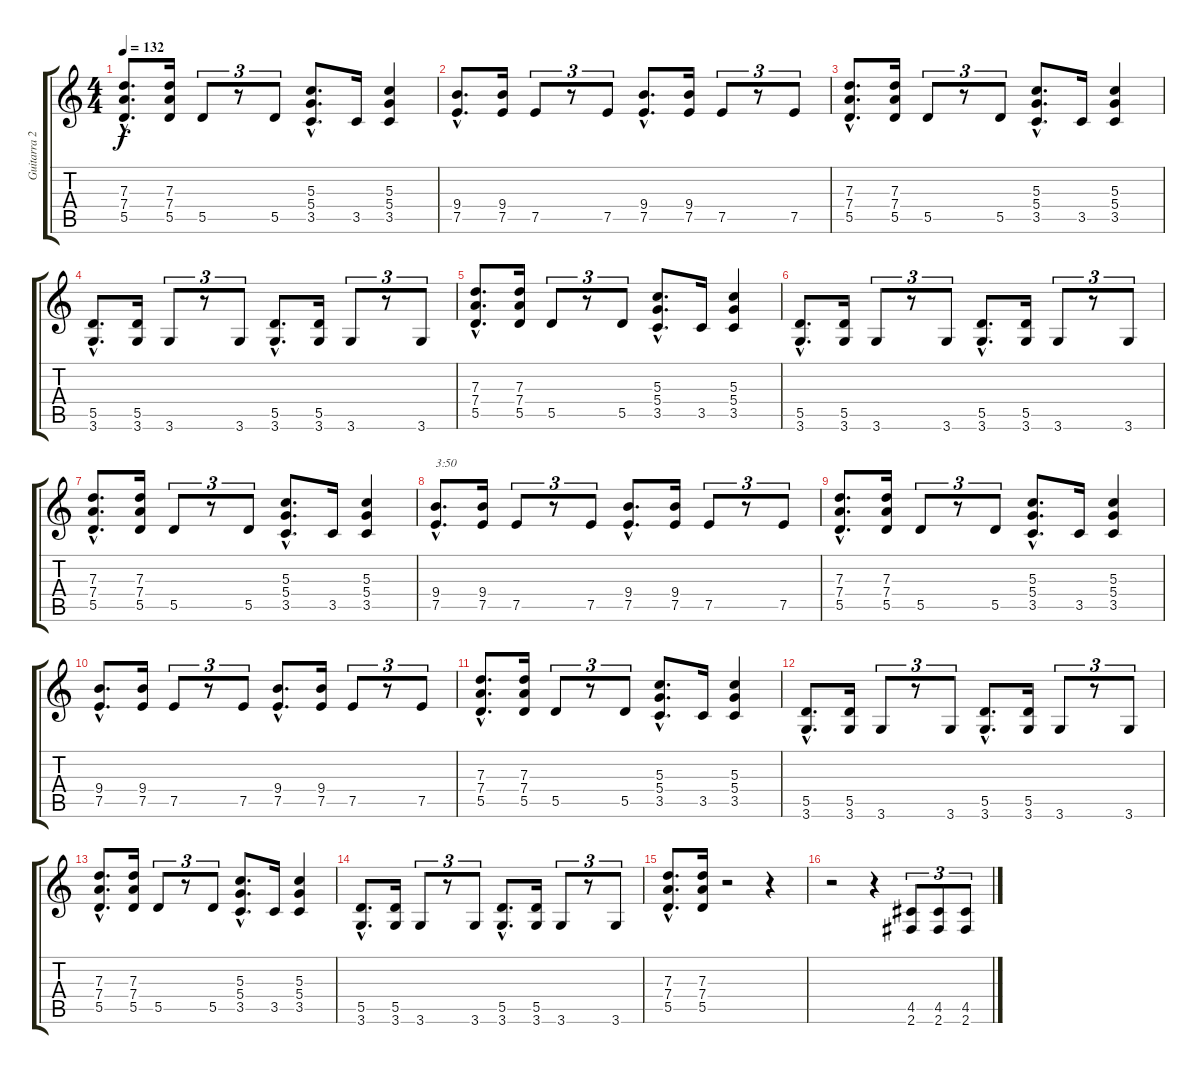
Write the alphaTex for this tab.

\track ("Guitarra 2" "Guitarra 2") {instrument distortionguitar}
\staff {score tabs}
\tuning (E4 B3 G3 D3 A2 E2) {hide}
\ts (4 4)
\tempo 132
\clef g2
\ks c
(7.3{hac} 7.4{hac} 5.5{hac}).8{d dy f} (7.3 7.4 5.5).16 5.5.8{tu (3 2)} r.8{tu (3 2)} 5.5.8{tu (3 2)} (5.3{hac} 5.4{hac} 3.5{hac}).8{d} 3.5.16 (5.3 5.4 3.5).4 |
(9.4{hac} 7.5{hac}).8{d} (9.4 7.5).16 7.5.8{tu (3 2)} r.8{tu (3 2)} 7.5.8{tu (3 2)} (9.4{hac} 7.5{hac}).8{d} (9.4 7.5).16 7.5.8{tu (3 2)} r.8{tu (3 2)} 7.5.8{tu (3 2)} |
(7.3{hac} 7.4{hac} 5.5{hac}).8{d} (7.3 7.4 5.5).16 5.5.8{tu (3 2)} r.8{tu (3 2)} 5.5.8{tu (3 2)} (5.3{hac} 5.4{hac} 3.5{hac}).8{d} 3.5.16 (5.3 5.4 3.5).4 |
(5.5{hac} 3.6{hac}).8{d} (5.5 3.6).16 3.6.8{tu (3 2)} r.8{tu (3 2)} 3.6.8{tu (3 2)} (5.5{hac} 3.6{hac}).8{d} (5.5 3.6).16 3.6.8{tu (3 2)} r.8{tu (3 2)} 3.6.8{tu (3 2)} |
(7.3{hac} 7.4{hac} 5.5{hac}).8{d} (7.3 7.4 5.5).16 5.5.8{tu (3 2)} r.8{tu (3 2)} 5.5.8{tu (3 2)} (5.3{hac} 5.4{hac} 3.5{hac}).8{d} 3.5.16 (5.3 5.4 3.5).4 |
(5.5{hac} 3.6{hac}).8{d} (5.5 3.6).16 3.6.8{tu (3 2)} r.8{tu (3 2)} 3.6.8{tu (3 2)} (5.5{hac} 3.6{hac}).8{d} (5.5 3.6).16 3.6.8{tu (3 2)} r.8{tu (3 2)} 3.6.8{tu (3 2)} |
(7.3{hac} 7.4{hac} 5.5{hac}).8{d} (7.3 7.4 5.5).16 5.5.8{tu (3 2)} r.8{tu (3 2)} 5.5.8{tu (3 2)} (5.3{hac} 5.4{hac} 3.5{hac}).8{d} 3.5.16 (5.3 5.4 3.5).4 |
(9.4{hac} 7.5{hac}).8{d txt "3:50"} (9.4 7.5).16 7.5.8{tu (3 2)} r.8{tu (3 2)} 7.5.8{tu (3 2)} (9.4{hac} 7.5{hac}).8{d} (9.4 7.5).16 7.5.8{tu (3 2)} r.8{tu (3 2)} 7.5.8{tu (3 2)} |
(7.3{hac} 7.4{hac} 5.5{hac}).8{d} (7.3 7.4 5.5).16 5.5.8{tu (3 2)} r.8{tu (3 2)} 5.5.8{tu (3 2)} (5.3{hac} 5.4{hac} 3.5{hac}).8{d} 3.5.16 (5.3 5.4 3.5).4 |
(9.4{hac} 7.5{hac}).8{d} (9.4 7.5).16 7.5.8{tu (3 2)} r.8{tu (3 2)} 7.5.8{tu (3 2)} (9.4{hac} 7.5{hac}).8{d} (9.4 7.5).16 7.5.8{tu (3 2)} r.8{tu (3 2)} 7.5.8{tu (3 2)} |
(7.3{hac} 7.4{hac} 5.5{hac}).8{d} (7.3 7.4 5.5).16 5.5.8{tu (3 2)} r.8{tu (3 2)} 5.5.8{tu (3 2)} (5.3{hac} 5.4{hac} 3.5{hac}).8{d} 3.5.16 (5.3 5.4 3.5).4 |
(5.5{hac} 3.6{hac}).8{d} (5.5 3.6).16 3.6.8{tu (3 2)} r.8{tu (3 2)} 3.6.8{tu (3 2)} (5.5{hac} 3.6{hac}).8{d} (5.5 3.6).16 3.6.8{tu (3 2)} r.8{tu (3 2)} 3.6.8{tu (3 2)} |
(7.3{hac} 7.4{hac} 5.5{hac}).8{d} (7.3 7.4 5.5).16 5.5.8{tu (3 2)} r.8{tu (3 2)} 5.5.8{tu (3 2)} (5.3{hac} 5.4{hac} 3.5{hac}).8{d} 3.5.16 (5.3 5.4 3.5).4 |
(5.5{hac} 3.6{hac}).8{d} (5.5 3.6).16 3.6.8{tu (3 2)} r.8{tu (3 2)} 3.6.8{tu (3 2)} (5.5{hac} 3.6{hac}).8{d} (5.5 3.6).16 3.6.8{tu (3 2)} r.8{tu (3 2)} 3.6.8{tu (3 2)} |
(7.3{hac} 7.4{hac} 5.5{hac}).8{d} (7.3 7.4 5.5).16 r.2 r.4 |
r.2 r.4 (4.5 2.6).8{tu (3 2)} (4.5 2.6).8{tu (3 2)} (4.5 2.6).8{tu (3 2)}
